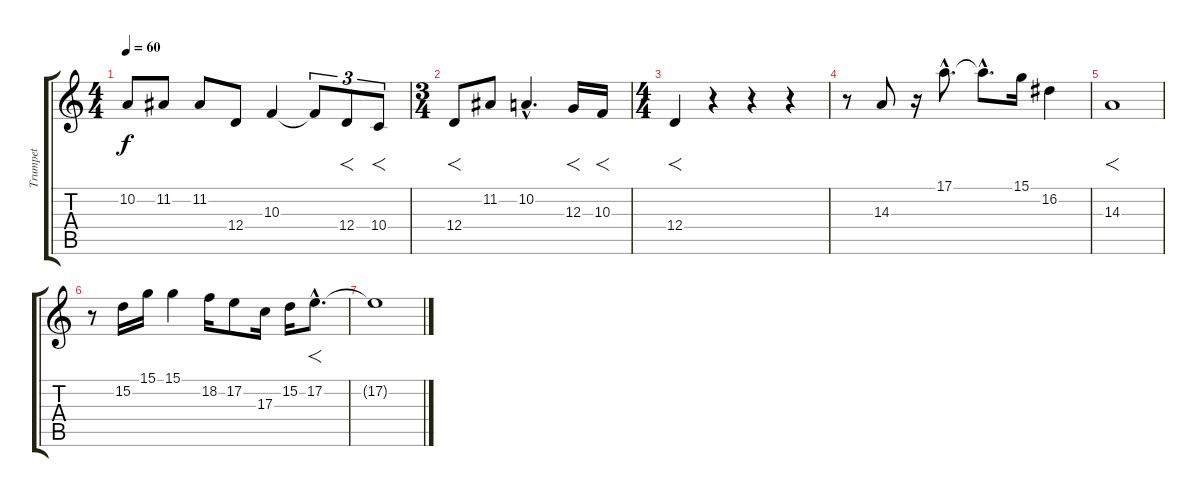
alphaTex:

\track ("Trumpet" "Trumpet") {instrument mutedtrumpet}
\staff {score tabs}
\tuning (E4 B3 G3 D3 A2 E2) {hide}
\ts (4 4)
\tempo 60
\clef g2
\ks c
10.2.8{dy f instrument mutedtrumpet} 11.2.8 11.2.8 12.4.8 10.3.4 10.3{t}.8{tu (3 2)} 12.4.8{f tu (3 2)} 10.4.8{f tu (3 2)} |
\ts (3 4)
12.4.8{f} 11.2.8 10.2{hac}.4{d} 12.3.16{f} 10.3.16{f} |
\ts (4 4)
12.4.4{f} r.4 r.4 r.4 |
r.8 14.3.8 r.16 17.1{hac}.8{d} 17.1{hac t}.8{d} 15.1.16 16.2.4 |
14.3.1{f} |
r.8 15.2.16 15.1.16 15.1.4 18.2.16 17.2.8 17.3.16 15.2.16 17.2{hac}.8{f d} |
17.2{t}.1
